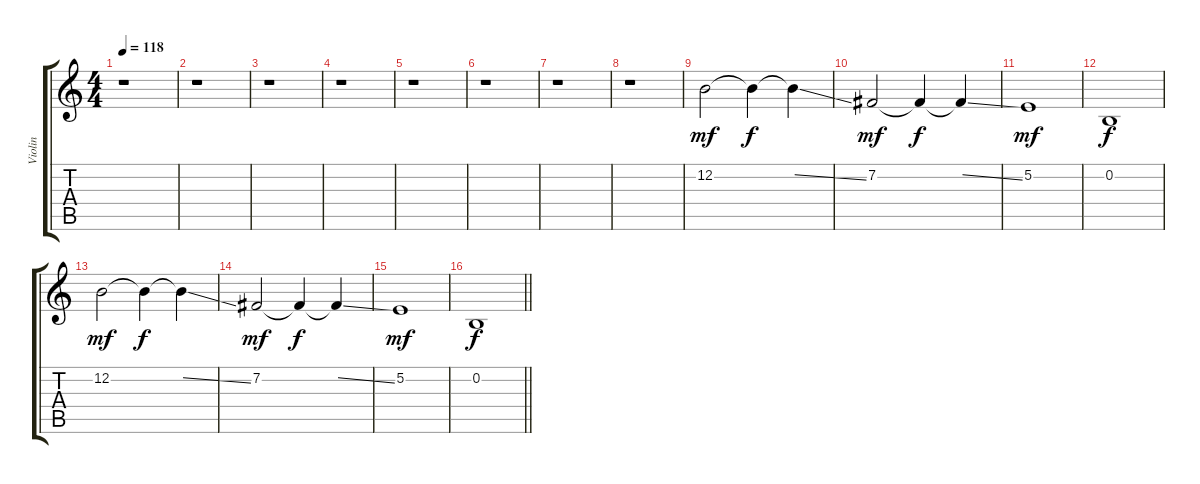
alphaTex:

\track ("Violin" "Violin") {instrument violin}
\staff {score tabs}
\tuning (E4 B3 G3 D3 A2 E2) {hide}
\ts (4 4)
\tempo 118
\clef g2
\ks c
r.1{dy f} |
r.1 |
r.1 |
r.1 |
r.1 |
r.1 |
r.1 |
r.1 |
12.2.2{dy mf} 12.2{t}.4{dy f} 12.2{ss t}.4 |
7.2.2{dy mf} 7.2{t}.4{dy f} 7.2{ss t}.4 |
5.2.1{dy mf} |
0.2.1{dy f} |
12.2.2{dy mf} 12.2{t}.4{dy f} 12.2{ss t}.4 |
7.2.2{dy mf} 7.2{t}.4{dy f} 7.2{ss t}.4 |
5.2.1{dy mf} |
\barLineRight lightlight
0.2.1{dy f}
